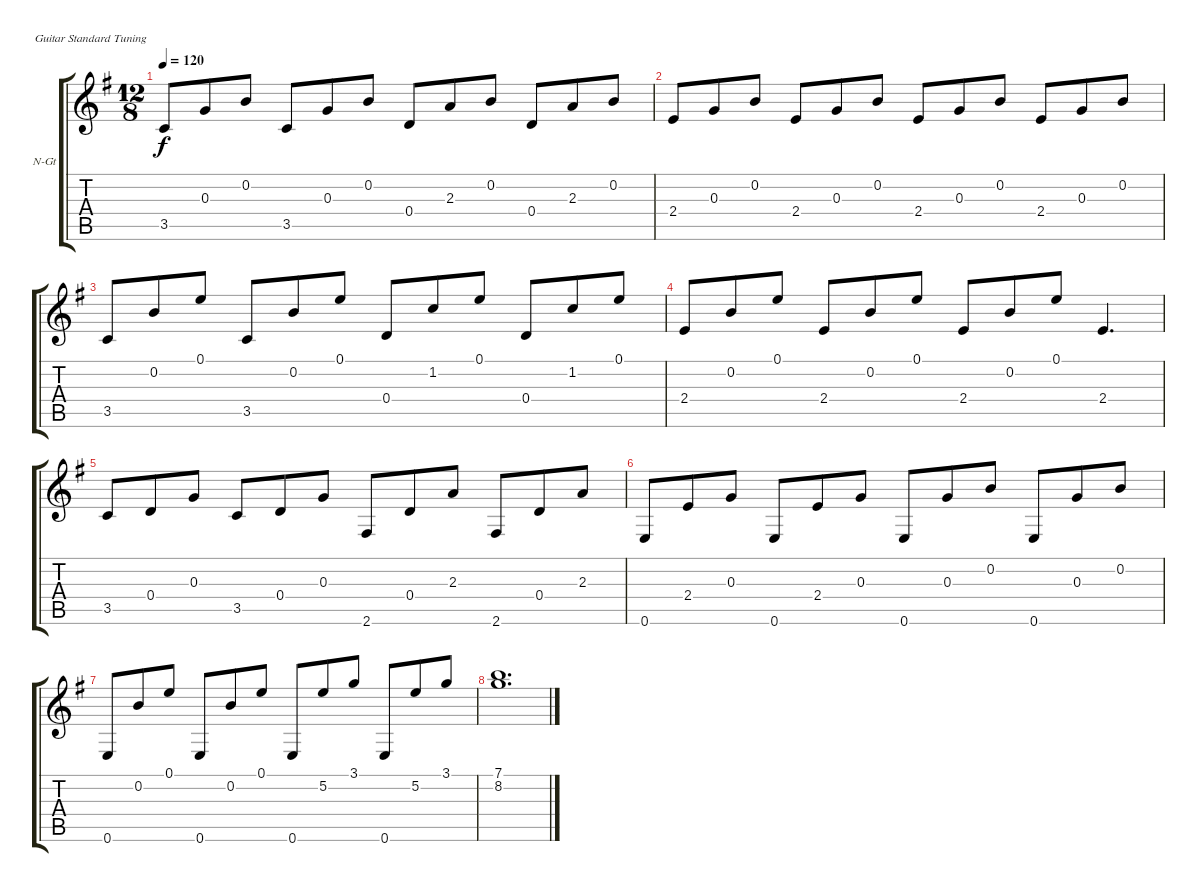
\bracketExtendMode groupsimilarinstruments
\firstSystemTrackNameOrientation horizontal
\otherSystemsTrackNameOrientation horizontal
\track ("snowflight" "N-Gt") {instrument acousticguitarnylon}
\staff {score tabs}
\tuning (E4 B3 G3 D3 A2 E2)
\ts (12 8)
\tempo 120
\clef g2
\ks g
3.5.8{dy f} 0.3.8 0.2.8 3.5.8 0.3.8 0.2.8 0.4.8 2.3.8 0.2.8 0.4.8 2.3.8 0.2.8 |
2.4.8 0.3.8 0.2.8 2.4.8 0.3.8 0.2.8 2.4.8 0.3.8 0.2.8 2.4.8 0.3.8 0.2.8 |
3.5.8 0.2.8 0.1.8 3.5.8 0.2.8 0.1.8 0.4.8 1.2.8 0.1.8 0.4.8 1.2.8 0.1.8 |
2.4.8 0.2.8 0.1.8 2.4.8 0.2.8 0.1.8 2.4.8 0.2.8 0.1.8 2.4.4{d} |
3.5.8 0.4.8 0.3.8 3.5.8 0.4.8 0.3.8 2.6.8 0.4.8 2.3.8 2.6.8 0.4.8 2.3.8 |
0.6.8 2.4.8 0.3.8 0.6.8 2.4.8 0.3.8 0.6.8 0.3.8 0.2.8 0.6.8 0.3.8 0.2.8 |
0.6.8 0.2.8 0.1.8 0.6.8 0.2.8 0.1.8 0.6.8 5.2.8 3.1.8 0.6.8 5.2.8 3.1.8 |
(7.1 8.2).1{d}
